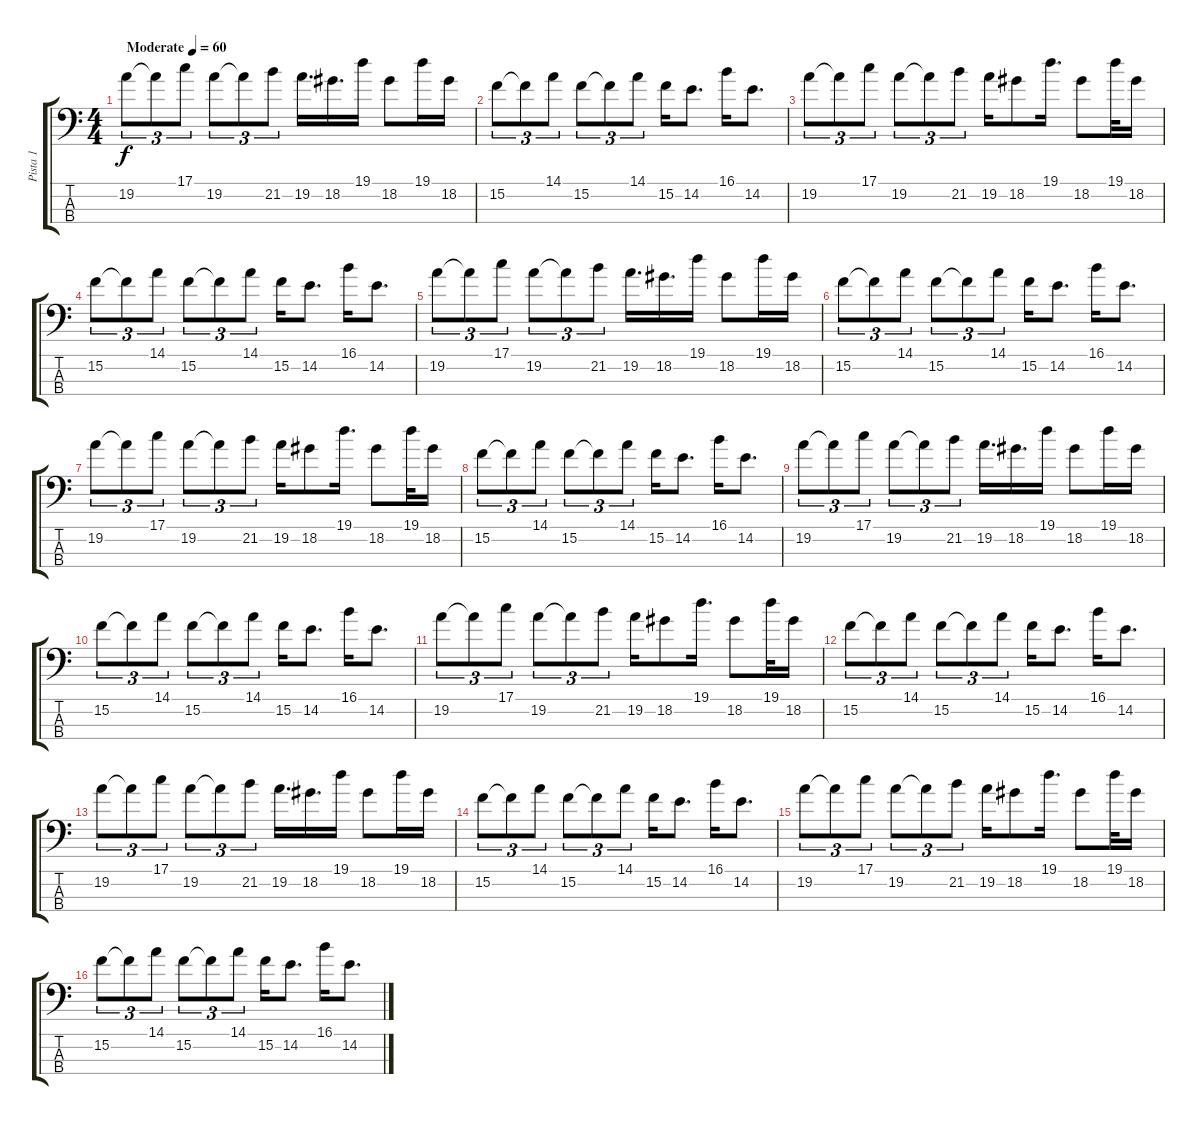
\track ("Pista 1" "Pista 1") {instrument electricbassfinger}
\staff {score tabs}
\tuning (G2 D2 A1 E1) {hide}
\ts (4 4)
\tempo (60 "Moderate")
\clef f4
\ks c
19.2.8{tu (3 2) dy f instrument electricbassfinger} 19.2{t}.8{tu (3 2)} 17.1.8{tu (3 2)} 19.2.8{tu (3 2)} 19.2{t}.8{tu (3 2)} 21.2.8{tu (3 2)} 19.2.16{d} 18.2.16{d} 19.1.16 18.2.8 19.1.16 18.2.16 |
15.2.8{tu (3 2)} 15.2{t}.8{tu (3 2)} 14.1.8{tu (3 2)} 15.2.8{tu (3 2)} 15.2{t}.8{tu (3 2)} 14.1.8{tu (3 2)} 15.2.16 14.2.8{d} 16.1.16 14.2.8{d} |
19.2.8{tu (3 2)} 19.2{t}.8{tu (3 2)} 17.1.8{tu (3 2)} 19.2.8{tu (3 2)} 19.2{t}.8{tu (3 2)} 21.2.8{tu (3 2)} 19.2.16 18.2.8 19.1.16{d} 18.2.8 19.1.32 18.2.16 |
15.2.8{tu (3 2)} 15.2{t}.8{tu (3 2)} 14.1.8{tu (3 2)} 15.2.8{tu (3 2)} 15.2{t}.8{tu (3 2)} 14.1.8{tu (3 2)} 15.2.16 14.2.8{d} 16.1.16 14.2.8{d} |
19.2.8{tu (3 2)} 19.2{t}.8{tu (3 2)} 17.1.8{tu (3 2)} 19.2.8{tu (3 2)} 19.2{t}.8{tu (3 2)} 21.2.8{tu (3 2)} 19.2.16{d} 18.2.16{d} 19.1.16 18.2.8 19.1.16 18.2.16 |
15.2.8{tu (3 2)} 15.2{t}.8{tu (3 2)} 14.1.8{tu (3 2)} 15.2.8{tu (3 2)} 15.2{t}.8{tu (3 2)} 14.1.8{tu (3 2)} 15.2.16 14.2.8{d} 16.1.16 14.2.8{d} |
19.2.8{tu (3 2)} 19.2{t}.8{tu (3 2)} 17.1.8{tu (3 2)} 19.2.8{tu (3 2)} 19.2{t}.8{tu (3 2)} 21.2.8{tu (3 2)} 19.2.16 18.2.8 19.1.16{d} 18.2.8 19.1.32 18.2.16 |
15.2.8{tu (3 2)} 15.2{t}.8{tu (3 2)} 14.1.8{tu (3 2)} 15.2.8{tu (3 2)} 15.2{t}.8{tu (3 2)} 14.1.8{tu (3 2)} 15.2.16 14.2.8{d} 16.1.16 14.2.8{d} |
19.2.8{tu (3 2)} 19.2{t}.8{tu (3 2)} 17.1.8{tu (3 2)} 19.2.8{tu (3 2)} 19.2{t}.8{tu (3 2)} 21.2.8{tu (3 2)} 19.2.16{d} 18.2.16{d} 19.1.16 18.2.8 19.1.16 18.2.16 |
15.2.8{tu (3 2)} 15.2{t}.8{tu (3 2)} 14.1.8{tu (3 2)} 15.2.8{tu (3 2)} 15.2{t}.8{tu (3 2)} 14.1.8{tu (3 2)} 15.2.16 14.2.8{d} 16.1.16 14.2.8{d} |
19.2.8{tu (3 2)} 19.2{t}.8{tu (3 2)} 17.1.8{tu (3 2)} 19.2.8{tu (3 2)} 19.2{t}.8{tu (3 2)} 21.2.8{tu (3 2)} 19.2.16 18.2.8 19.1.16{d} 18.2.8 19.1.32 18.2.16 |
15.2.8{tu (3 2)} 15.2{t}.8{tu (3 2)} 14.1.8{tu (3 2)} 15.2.8{tu (3 2)} 15.2{t}.8{tu (3 2)} 14.1.8{tu (3 2)} 15.2.16 14.2.8{d} 16.1.16 14.2.8{d} |
19.2.8{tu (3 2)} 19.2{t}.8{tu (3 2)} 17.1.8{tu (3 2)} 19.2.8{tu (3 2)} 19.2{t}.8{tu (3 2)} 21.2.8{tu (3 2)} 19.2.16{d} 18.2.16{d} 19.1.16 18.2.8 19.1.16 18.2.16 |
15.2.8{tu (3 2)} 15.2{t}.8{tu (3 2)} 14.1.8{tu (3 2)} 15.2.8{tu (3 2)} 15.2{t}.8{tu (3 2)} 14.1.8{tu (3 2)} 15.2.16 14.2.8{d} 16.1.16 14.2.8{d} |
19.2.8{tu (3 2)} 19.2{t}.8{tu (3 2)} 17.1.8{tu (3 2)} 19.2.8{tu (3 2)} 19.2{t}.8{tu (3 2)} 21.2.8{tu (3 2)} 19.2.16 18.2.8 19.1.16{d} 18.2.8 19.1.32 18.2.16 |
15.2.8{tu (3 2)} 15.2{t}.8{tu (3 2)} 14.1.8{tu (3 2)} 15.2.8{tu (3 2)} 15.2{t}.8{tu (3 2)} 14.1.8{tu (3 2)} 15.2.16 14.2.8{d} 16.1.16 14.2.8{d}
